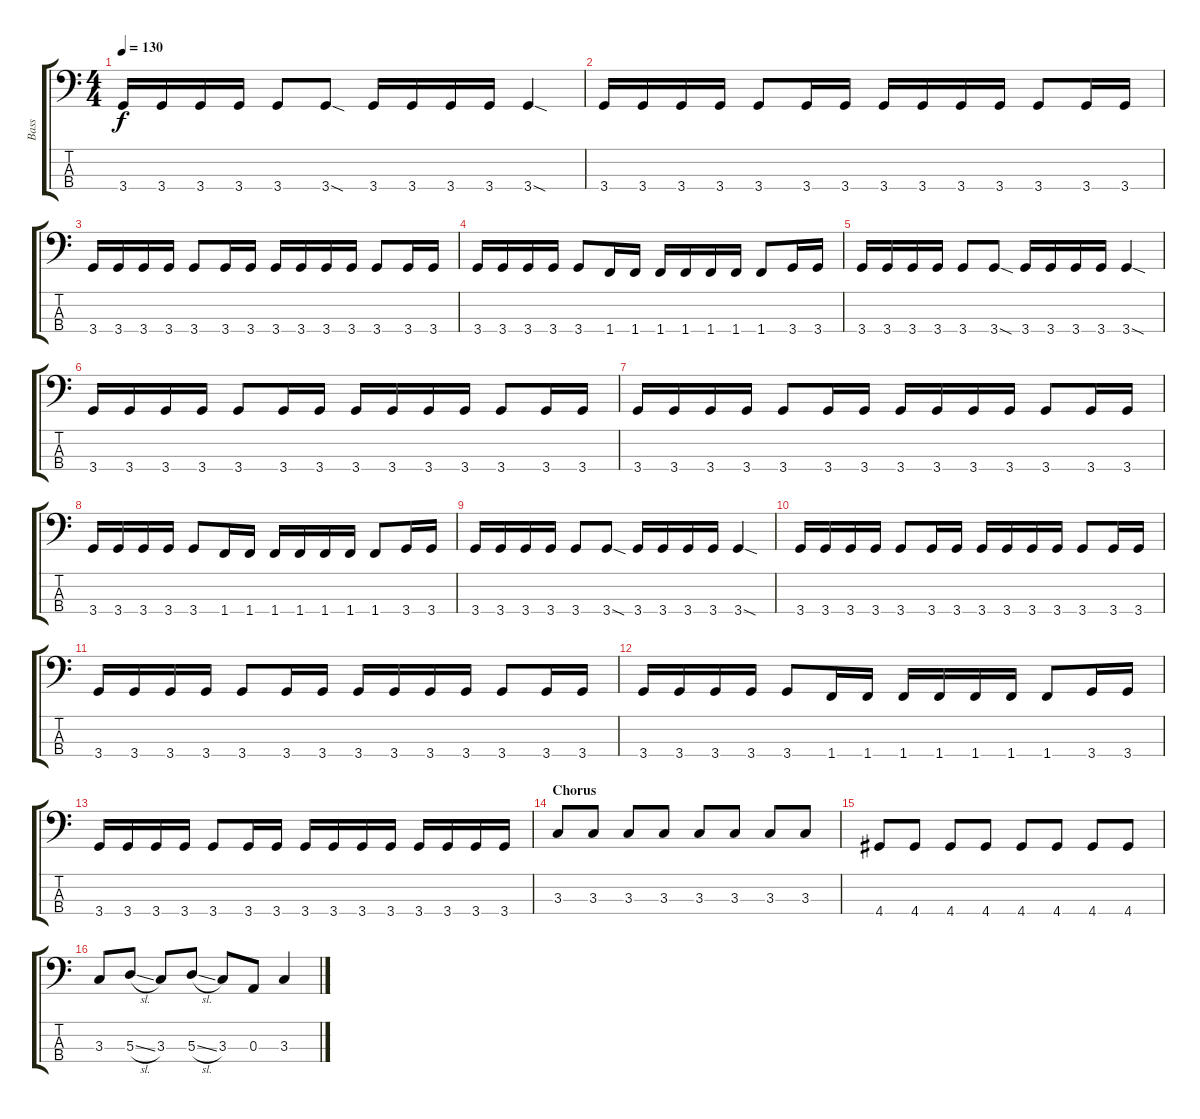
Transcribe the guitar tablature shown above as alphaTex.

\track ("Bass" "Bass") {instrument electricbassfinger}
\staff {score tabs}
\tuning (G2 D2 A1 E1) {hide}
\ts (4 4)
\tempo 130
\clef f4
\ks c
3.4.16{dy f} 3.4.16 3.4.16 3.4.16 3.4.8 3.4{sod}.8 3.4.16 3.4.16 3.4.16 3.4.16 3.4{sod}.4 |
3.4.16 3.4.16 3.4.16 3.4.16 3.4.8 3.4.16 3.4.16 3.4.16 3.4.16 3.4.16 3.4.16 3.4.8 3.4.16 3.4.16 |
3.4.16 3.4.16 3.4.16 3.4.16 3.4.8 3.4.16 3.4.16 3.4.16 3.4.16 3.4.16 3.4.16 3.4.8 3.4.16 3.4.16 |
3.4.16 3.4.16 3.4.16 3.4.16 3.4.8 1.4.16 1.4.16 1.4.16 1.4.16 1.4.16 1.4.16 1.4.8 3.4.16 3.4.16 |
3.4.16 3.4.16 3.4.16 3.4.16 3.4.8 3.4{sod}.8 3.4.16 3.4.16 3.4.16 3.4.16 3.4{sod}.4 |
3.4.16 3.4.16 3.4.16 3.4.16 3.4.8 3.4.16 3.4.16 3.4.16 3.4.16 3.4.16 3.4.16 3.4.8 3.4.16 3.4.16 |
3.4.16 3.4.16 3.4.16 3.4.16 3.4.8 3.4.16 3.4.16 3.4.16 3.4.16 3.4.16 3.4.16 3.4.8 3.4.16 3.4.16 |
3.4.16 3.4.16 3.4.16 3.4.16 3.4.8 1.4.16 1.4.16 1.4.16 1.4.16 1.4.16 1.4.16 1.4.8 3.4.16 3.4.16 |
3.4.16 3.4.16 3.4.16 3.4.16 3.4.8 3.4{sod}.8 3.4.16 3.4.16 3.4.16 3.4.16 3.4{sod}.4 |
3.4.16 3.4.16 3.4.16 3.4.16 3.4.8 3.4.16 3.4.16 3.4.16 3.4.16 3.4.16 3.4.16 3.4.8 3.4.16 3.4.16 |
3.4.16 3.4.16 3.4.16 3.4.16 3.4.8 3.4.16 3.4.16 3.4.16 3.4.16 3.4.16 3.4.16 3.4.8 3.4.16 3.4.16 |
3.4.16 3.4.16 3.4.16 3.4.16 3.4.8 1.4.16 1.4.16 1.4.16 1.4.16 1.4.16 1.4.16 1.4.8 3.4.16 3.4.16 |
3.4.16 3.4.16 3.4.16 3.4.16 3.4.8 3.4.16 3.4.16 3.4.16 3.4.16 3.4.16 3.4.16 3.4.16 3.4.16 3.4.16 3.4.16 |
\section ("" "Chorus")
3.3.8 3.3.8 3.3.8 3.3.8 3.3.8 3.3.8 3.3.8 3.3.8 |
4.4.8 4.4.8 4.4.8 4.4.8 4.4.8 4.4.8 4.4.8 4.4.8 |
3.3.8 5.3{sl}.8 3.3.8 5.3{sl}.8 3.3.8 0.3.8 3.3.4
